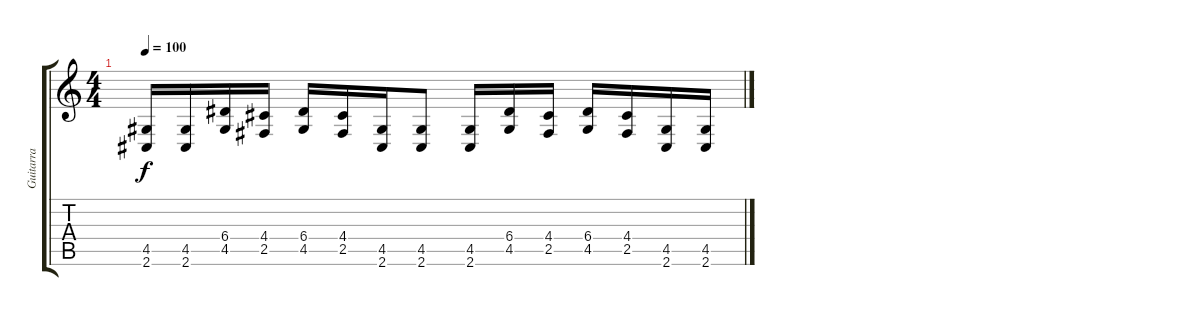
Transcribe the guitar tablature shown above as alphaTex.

\track ("Guitarra" "Guitarra") {instrument distortionguitar}
\staff {score tabs}
\tuning (B3 Gb3 D3 A2 E2 B1) {hide}
\ts (4 4)
\tempo 100
\clef g2
\ks c
(4.5{t} 2.6{t}).16{dy f} (4.5 2.6).16 (6.4 4.5).16 (4.4 2.5).16 (6.4 4.5).16 (4.4 2.5).16 (4.5 2.6).16 (4.5 2.6).8 (4.5 2.6).16 (6.4 4.5).16 (4.4 2.5).16 (6.4 4.5).16 (4.4 2.5).16 (4.5 2.6).16 (4.5 2.6).16
